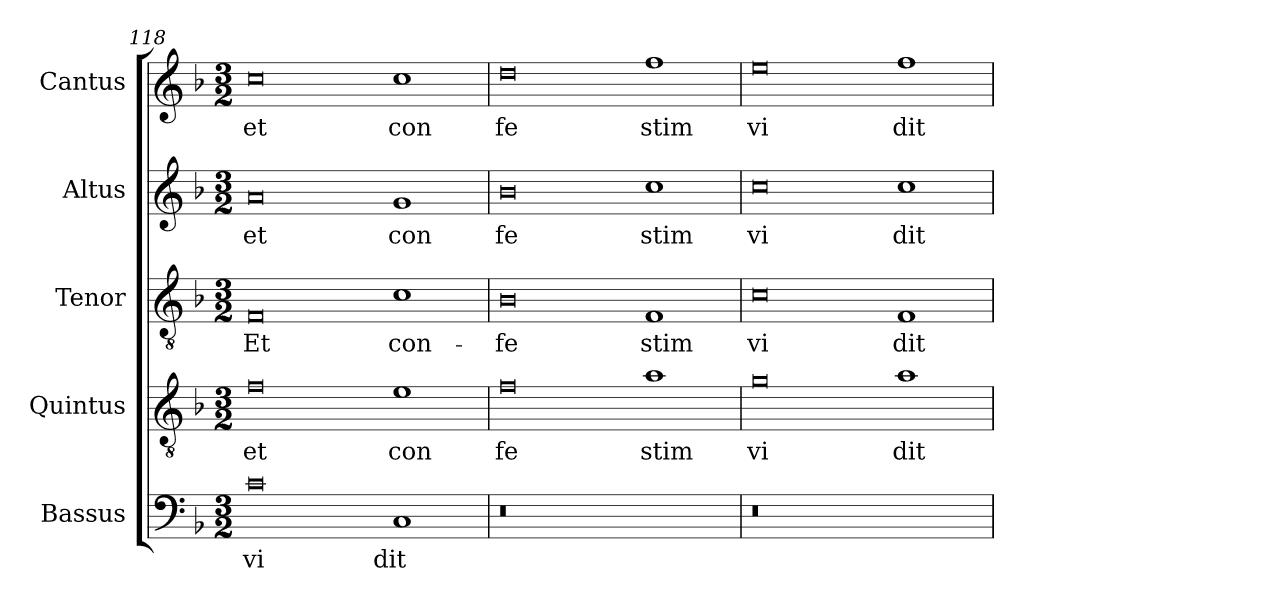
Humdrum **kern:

**kern	**text	**kern	**text	**kern	**text	**kern	**text	**kern	**text
*part5	*part5	*part4	*part4	*part3	*part3	*part2	*part2	*part1	*part1
*staff5	*staff5	*staff4	*staff4	*staff3	*staff3	*staff2	*staff2	*staff1	*staff1
*I"Bassus	*	*I"Quintus	*	*I"Tenor	*	*I"Altus	*	*I"Cantus	*
*clefF4	*	*clefGv2	*	*clefGv2	*	*clefG2	*	*clefG2	*
*k[b-]	*	*k[b-]	*	*k[b-]	*	*k[b-]	*	*k[b-]	*
*F:	*	*F:	*	*F:	*	*F:	*	*F:	*
*M3/2	*	*M3/2	*	*M3/2	*	*M3/2	*	*M3/2	*
=118	=118	=118	=118	=118	=118	=118	=118	=118	=118
!	!LO:LY:b:cj	!	!LO:LY:b:cj	!	!LO:LY:b:cj	!	!LO:LY:b:cj	!	!LO:LY:b:cj
0c	vi	0f	et	0F	Et	0a	et	0cc	et
!	!LO:LY:b:cj	!	!LO:LY:b:cj	!	!LO:LY:b:cj	!	!LO:LY:b:cj	!	!LO:LY:b:cj
1C	dit	1e	con	1c	con-	1g	con	1cc	con
!!LO:PB:g=z
=119	=119	=119	=119	=119	=119	=119	=119	=119	=119
!	!	!	!LO:LY:b:cj	!	!LO:LY:b:cj	!	!LO:LY:b:cj	!	!LO:LY:b:cj
0.r	.	0f	fe	0B-	-fe	0b-	fe	0dd	fe
!	!	!	!LO:LY:b:cj	!	!LO:LY:b:cj	!	!LO:LY:b:cj	!	!LO:LY:b:cj
.	.	1a	stim	1F	stim	1cc	stim	1ff	stim
=120	=120	=120	=120	=120	=120	=120	=120	=120	=120
!	!	!	!LO:LY:b:cj	!	!LO:LY:b:cj	!	!LO:LY:b:cj	!	!LO:LY:b:cj
0.r	.	0g	vi	0c	vi	0cc	vi	0ee	vi
!	!	!	!LO:LY:b:cj	!	!LO:LY:b:cj	!	!LO:LY:b:cj	!	!LO:LY:b:cj
.	.	1a	dit	1F	dit	1cc	dit	1ff	dit
=	=	=	=	=	=	=	=	=	=
*-	*-	*-	*-	*-	*-	*-	*-	*-	*-
